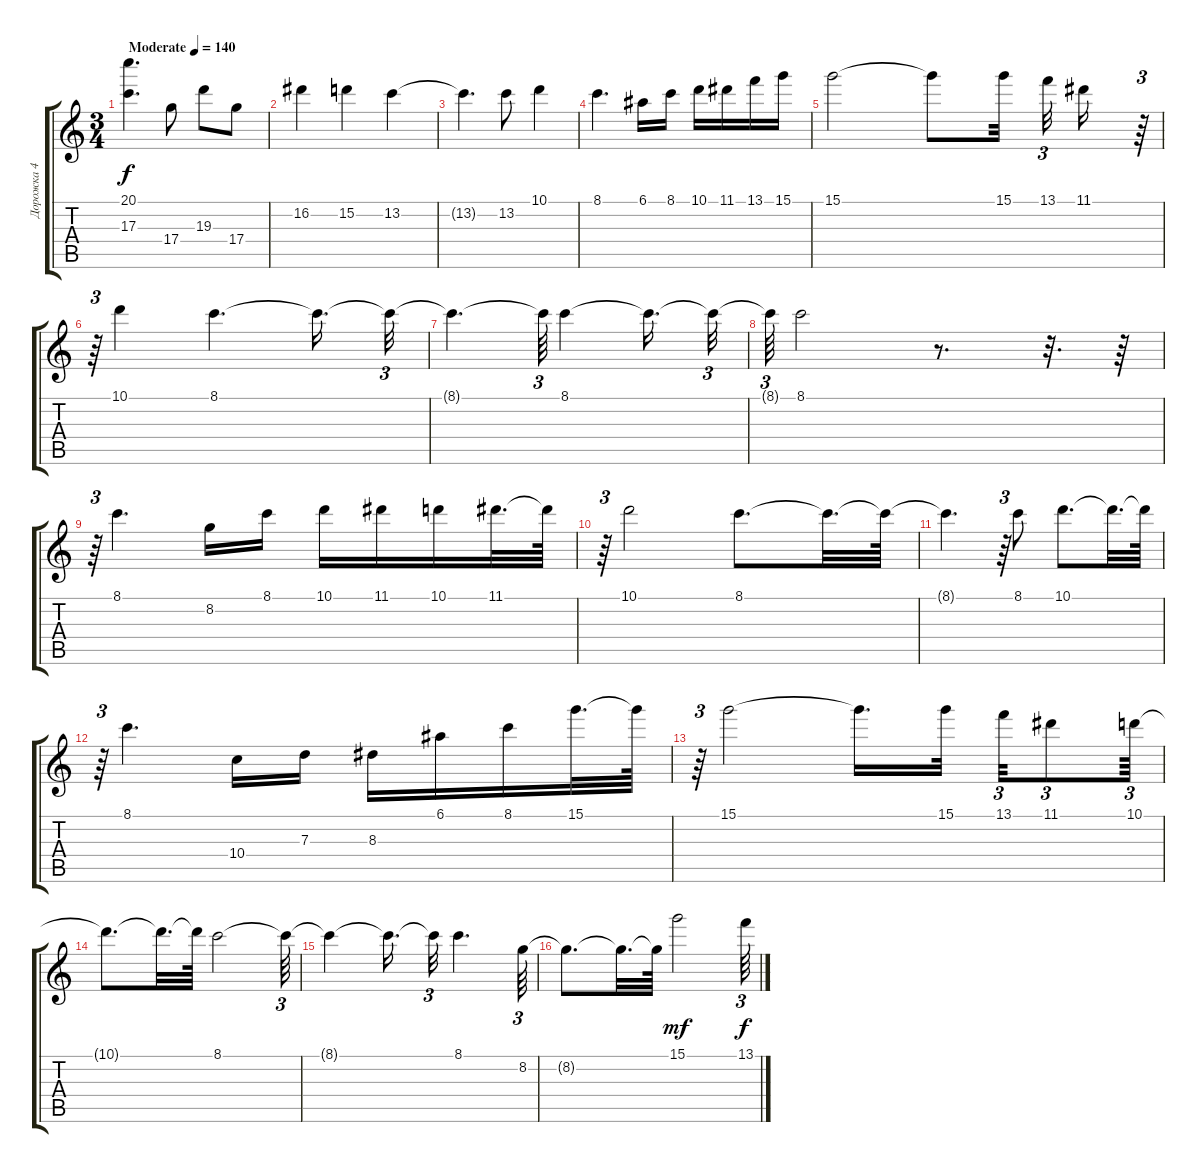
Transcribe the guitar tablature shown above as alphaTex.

\track ("Дорожка 4" "Дорожка 4") {instrument overdrivenguitar}
\staff {score tabs}
\tuning (E4 B3 G3 D3 A2 E2) {hide}
\ts (3 4)
\tempo (140 "Moderate")
\clef g2
\ks c
(20.1 17.3).4{d dy f instrument overdrivenguitar} 17.4.8 19.3.8 17.4.8 |
16.2.4 15.2.4 13.2.4 |
13.2{t}.4{d} 13.2.8 10.1.4 |
8.1.4{d} 6.1.16 8.1.16 10.1.16 11.1.16 13.1.16 15.1.16 |
15.1.2 15.1{t}.8 15.1.32 13.1.32{tu (3 2)} 11.1.16 r.64{tu (3 2)} |
r.64{tu (3 2)} 10.1.4 8.1.4{d} 8.1{t}.16{d} 8.1{t}.32{tu (3 2)} |
8.1{t}.4{d} 8.1{t}.64{tu (3 2)} 8.1.4 8.1{t}.16{d} 8.1{t}.32{tu (3 2)} |
8.1{t}.64{tu (3 2)} 8.1.2 r.8{d} r.32{d} r.64 |
r.64{tu (3 2)} 8.1.4{d} 8.2.16 8.1.16 10.1.16 11.1.16 10.1.16 11.1.32{d} 11.1{t}.64 |
r.64{tu (3 2)} 10.1.2 8.1.8{d} 8.1{t}.32{d} 8.1{t}.64 |
8.1{t}.4{d} r.64{tu (3 2)} 8.1.8 10.1.8{d} 10.1{t}.32{d} 10.1{t}.64 |
r.64{tu (3 2)} 8.1.4{d} 10.4.16 7.3.16 8.3.16 6.1.16 8.1.16 15.1.32{d} 15.1{t}.64 |
r.64{tu (3 2)} 15.1.2 15.1{t}.16{d} 15.1.32 13.1.32{tu (3 2)} 11.1.8{tu (3 2)} 10.1.64{tu (3 2)} |
10.1{t}.8{d} 10.1{t}.32{d} 10.1{t}.64 8.1.2 8.1{t}.64{tu (3 2)} |
8.1{t}.4 8.1{t}.16{d} 8.1{t}.32{tu (3 2)} 8.1.4{d} 8.2.64{tu (3 2)} |
8.2{t}.8{d} 8.2{t}.32{d} 8.2{t}.64 15.1.2{dy mf} 13.1.64{tu (3 2) dy f}
